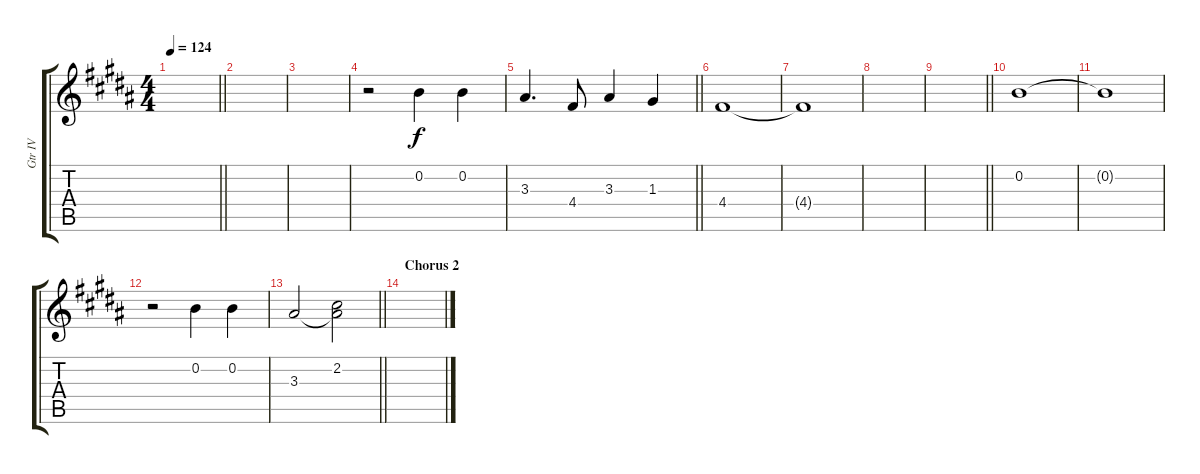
\track ("Gtr IV" "Gtr IV") {instrument electricguitarjazz}
\staff {score tabs}
\tuning (E4 B3 G3 D3 A2 E2) {hide}
\ts (4 4)
\tempo 124
\clef g2
\barLineRight lightlight
\ks b
|
|
|
r.2 0.2.4 0.2.4 |
\barLineRight lightlight
3.3.4{d} 4.4.8 3.3.4 1.3.4 |
4.4.1 |
4.4{t}.1 |
|
\barLineRight lightlight
|
0.2.1 |
0.2{t}.1 |
r.2 0.2.4 0.2.4 |
\barLineRight lightlight
3.3.2 (2.2 3.3{t}).2 |
\section ("" "Chorus 2")
